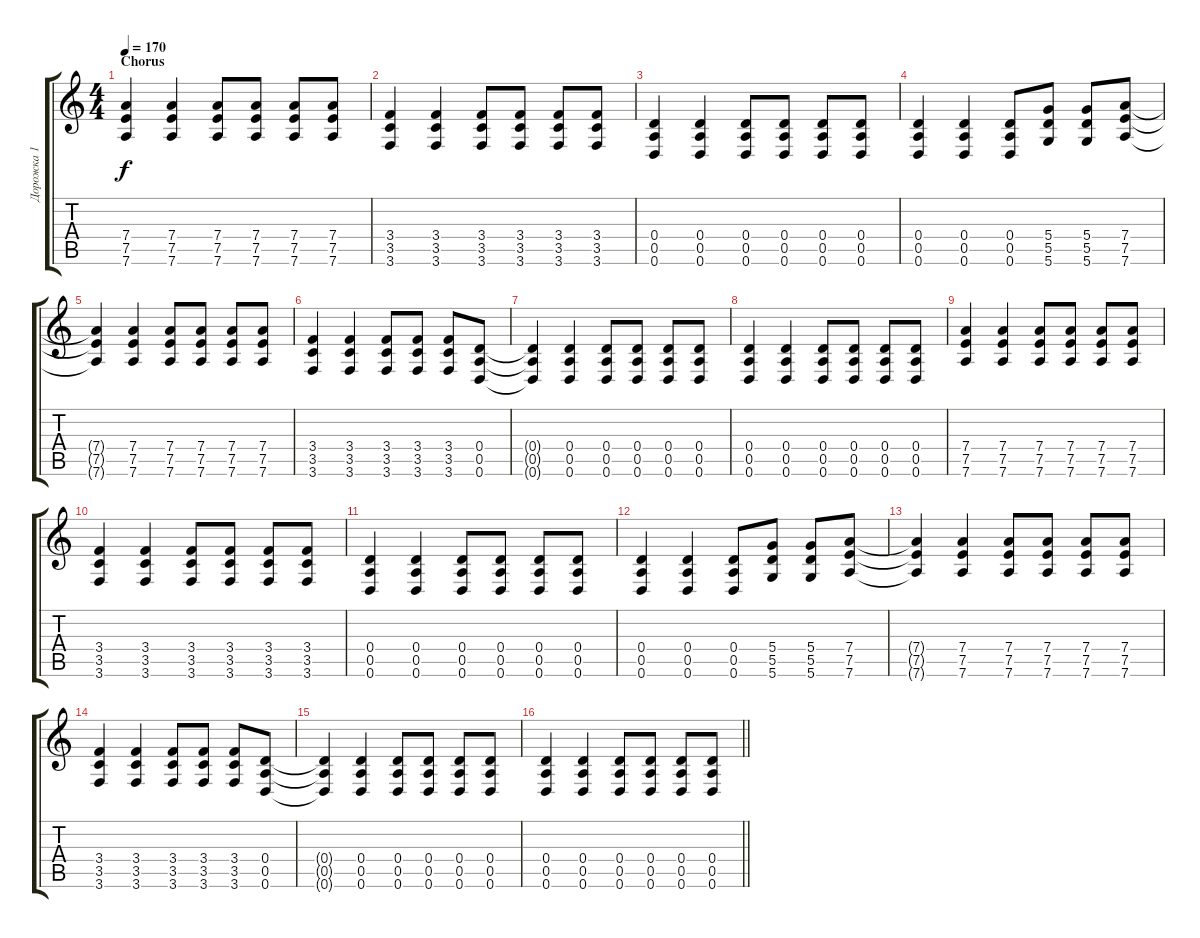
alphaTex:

\track ("Дорожка 1" "Дорожка 1") {instrument distortionguitar}
\staff {score tabs}
\tuning (E4 B3 G3 D3 A2 D2) {hide}
\ts (4 4)
\section ("" "Chorus")
\tempo 170
\clef g2
\ks c
(7.4 7.5 7.6).4{dy f} (7.4 7.5 7.6).4 (7.4 7.5 7.6).8 (7.4 7.5 7.6).8 (7.4 7.5 7.6).8 (7.4 7.5 7.6).8 |
(3.4 3.5 3.6).4 (3.4 3.5 3.6).4 (3.4 3.5 3.6).8 (3.4 3.5 3.6).8 (3.4 3.5 3.6).8 (3.4 3.5 3.6).8 |
(0.4 0.5 0.6).4 (0.4 0.5 0.6).4 (0.4 0.5 0.6).8 (0.4 0.5 0.6).8 (0.4 0.5 0.6).8 (0.4 0.5 0.6).8 |
(0.4 0.5 0.6).4 (0.4 0.5 0.6).4 (0.4 0.5 0.6).8 (5.4 5.5 5.6).8 (5.4 5.5 5.6).8 (7.4 7.5 7.6).8 |
(7.4{t} 7.5{t} 7.6{t}).4 (7.4 7.5 7.6).4 (7.4 7.5 7.6).8 (7.4 7.5 7.6).8 (7.4 7.5 7.6).8 (7.4 7.5 7.6).8 |
(3.4 3.5 3.6).4 (3.4 3.5 3.6).4 (3.4 3.5 3.6).8 (3.4 3.5 3.6).8 (3.4 3.5 3.6).8 (0.4 0.5 0.6).8 |
(0.4{t} 0.5{t} 0.6{t}).4 (0.4 0.5 0.6).4 (0.4 0.5 0.6).8 (0.4 0.5 0.6).8 (0.4 0.5 0.6).8 (0.4 0.5 0.6).8 |
(0.4 0.5 0.6).4 (0.4 0.5 0.6).4 (0.4 0.5 0.6).8 (0.4 0.5 0.6).8 (0.4 0.5 0.6).8 (0.4 0.5 0.6).8 |
(7.4 7.5 7.6).4 (7.4 7.5 7.6).4 (7.4 7.5 7.6).8 (7.4 7.5 7.6).8 (7.4 7.5 7.6).8 (7.4 7.5 7.6).8 |
(3.4 3.5 3.6).4 (3.4 3.5 3.6).4 (3.4 3.5 3.6).8 (3.4 3.5 3.6).8 (3.4 3.5 3.6).8 (3.4 3.5 3.6).8 |
(0.4 0.5 0.6).4 (0.4 0.5 0.6).4 (0.4 0.5 0.6).8 (0.4 0.5 0.6).8 (0.4 0.5 0.6).8 (0.4 0.5 0.6).8 |
(0.4 0.5 0.6).4 (0.4 0.5 0.6).4 (0.4 0.5 0.6).8 (5.4 5.5 5.6).8 (5.4 5.5 5.6).8 (7.4 7.5 7.6).8 |
(7.4{t} 7.5{t} 7.6{t}).4 (7.4 7.5 7.6).4 (7.4 7.5 7.6).8 (7.4 7.5 7.6).8 (7.4 7.5 7.6).8 (7.4 7.5 7.6).8 |
(3.4 3.5 3.6).4 (3.4 3.5 3.6).4 (3.4 3.5 3.6).8 (3.4 3.5 3.6).8 (3.4 3.5 3.6).8 (0.4 0.5 0.6).8 |
(0.4{t} 0.5{t} 0.6{t}).4 (0.4 0.5 0.6).4 (0.4 0.5 0.6).8 (0.4 0.5 0.6).8 (0.4 0.5 0.6).8 (0.4 0.5 0.6).8 |
\barLineRight lightlight
(0.4 0.5 0.6).4 (0.4 0.5 0.6).4 (0.4 0.5 0.6).8 (0.4 0.5 0.6).8 (0.4 0.5 0.6).8 (0.4 0.5 0.6).8
